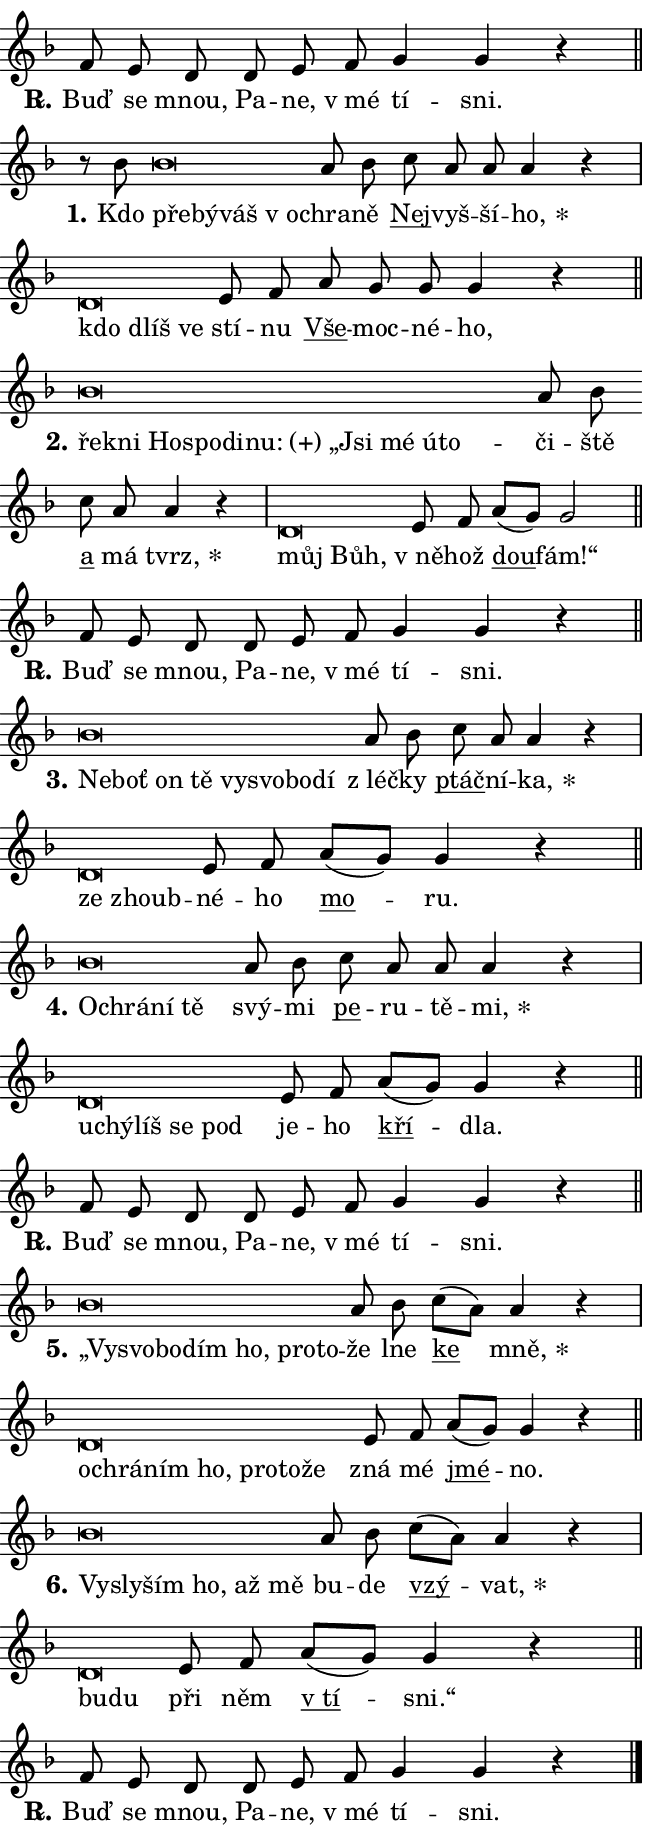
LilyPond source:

\version "2.24.0"
\header { tagline = "" }
\paper {
  indent = 0\cm
  top-margin = 0\cm
  right-margin = 0.13\cm % to fit lyric hyphens
  bottom-margin = 0\cm
  left-margin = 0\cm
  paper-width = 11\cm
  page-breaking = #ly:one-page-breaking
  system-system-spacing.basic-distance = #11
  score-system-spacing.basic-distance = #11
  ragged-last = ##f
}


%% Author: Thomas Morley
%% https://lists.gnu.org/archive/html/lilypond-user/2020-05/msg00002.html
#(define (line-position grob)
"Returns position of @var[grob} in current system:
   @code{'start}, if at first time-step
   @code{'end}, if at last time-step
   @code{'middle} otherwise
"
  (let* ((col (ly:item-get-column grob))
         (ln (ly:grob-object col 'left-neighbor))
         (rn (ly:grob-object col 'right-neighbor))
         (col-to-check-left (if (ly:grob? ln) ln col))
         (col-to-check-right (if (ly:grob? rn) rn col))
         (break-dir-left
           (and
             (ly:grob-property col-to-check-left 'non-musical #f)
             (ly:item-break-dir col-to-check-left)))
         (break-dir-right
           (and
             (ly:grob-property col-to-check-right 'non-musical #f)
             (ly:item-break-dir col-to-check-right))))
        (cond ((eqv? 1 break-dir-left) 'start)
              ((eqv? -1 break-dir-right) 'end)
              (else 'middle))))

#(define (tranparent-at-line-position vctor)
  (lambda (grob)
  "Relying on @code{line-position} select the relevant enry from @var{vctor}.
Used to determine transparency,"
    (case (line-position grob)
      ((end) (not (vector-ref vctor 0)))
      ((middle) (not (vector-ref vctor 1)))
      ((start) (not (vector-ref vctor 2))))))

noteHeadBreakVisibility =
#(define-music-function (break-visibility)(vector?)
"Makes @code{NoteHead}s transparent relying on @var{break-visibility}"
#{
  \override NoteHead.transparent =
    #(tranparent-at-line-position break-visibility)
#})

#(define delete-ledgers-for-transparent-note-heads
  (lambda (grob)
    "Reads whether a @code{NoteHead} is transparent.
If so this @code{NoteHead} is removed from @code{'note-heads} from
@var{grob}, which is supposed to be @code{LedgerLineSpanner}.
As a result ledgers are not printed for this @code{NoteHead}"
    (let* ((nhds-array (ly:grob-object grob 'note-heads))
           (nhds-list
             (if (ly:grob-array? nhds-array)
                 (ly:grob-array->list nhds-array)
                 '()))
           ;; Relies on the transparent-property being done before
           ;; Staff.LedgerLineSpanner.after-line-breaking is executed.
           ;; This is fragile ...
           (to-keep
             (remove
               (lambda (nhd)
                 (ly:grob-property nhd 'transparent #f))
               nhds-list)))
      ;; TODO find a better method to iterate over grob-arrays, similiar
      ;; to filter/remove etc for lists
      ;; For now rebuilt from scratch
      (set! (ly:grob-object grob 'note-heads)  '())
      (for-each
        (lambda (nhd)
          (ly:pointer-group-interface::add-grob grob 'note-heads nhd))
        to-keep))))

squashNotes = {
  \override NoteHead.X-extent = #'(-0.2 . 0.2)
  \override NoteHead.Y-extent = #'(-0.75 . 0)
  \override NoteHead.stencil =
    #(lambda (grob)
       (let ((pos (ly:grob-property grob 'staff-position)))
         (begin
           (if (< pos -7) (display "ERROR: Lower brevis then expected\n") (display ""))
           (if (<= pos -6) ly:text-interface::print ly:note-head::print))))
}
unSquashNotes = {
  \revert NoteHead.X-extent
  \revert NoteHead.Y-extent
  \revert NoteHead.stencil
}

hideNotes = \noteHeadBreakVisibility #begin-of-line-visible
unHideNotes = \noteHeadBreakVisibility #all-visible

% work-around for resetting accidentals
% https://lilypond.org/doc/v2.23/Documentation/notation/displaying-rhythms#unmetered-music
cadenzaMeasure = {
  \cadenzaOff
  \partial 1024 s1024
  \cadenzaOn
}

#(define-markup-command (accent layout props text) (markup?)
  "Underline accented syllable"
  (interpret-markup layout props
    #{\markup \override #'(offset . 4.3) \underline { #text }#}))

responsum = \markup \concat {
  "R" \hspace #-1.05 \path #0.1 #'((moveto 0 0.07) (lineto 0.9 0.8)) \hspace #0.05 "."
}

spaceSize = #0.6828661417322834 % exact space size for TeX Gyre Schola

\layout {
  \context {
    \Staff
    \remove "Time_signature_engraver"
    \override LedgerLineSpanner.after-line-breaking = #delete-ledgers-for-transparent-note-heads
  }
  \context {
    \Lyrics {
      \override LyricSpace.minimum-distance = \spaceSize
      \override LyricText.font-name = #"TeX Gyre Schola"
      \override LyricText.font-size = 1
      \override StanzaNumber.font-name = #"TeX Gyre Schola Bold"
      \override StanzaNumber.font-size = 1
    }
  }
  \context {
    \Score 
    \override NoteHead.text =
      #(lambda (grob) 
        (let ((pos (ly:grob-property grob 'staff-position)))
          #{\markup {
            \combine
              \halign #-0.55 \raise #(if (= pos -6) 0 0.5) \override #'(thickness . 2) \draw-line #'(3.2 . 0)
              \musicglyph "noteheads.sM1"
          }#}))
  }
}

% magnetic-lyrics.ily
%
%   written by
%     Jean Abou Samra <jean@abou-samra.fr>
%     Werner Lemberg <wl@gnu.org>
%
%   adapted by
%     Jiri Hon <jiri.hon@gmail.com>
%
% Version 2022-Apr-15

% https://www.mail-archive.com/lilypond-user@gnu.org/msg149350.html

#(define (Left_hyphen_pointer_engraver context)
   "Collect syllable-hyphen-syllable occurrences in lyrics and store
them in properties.  This engraver only looks to the left.  For
example, if the lyrics input is @code{foo -- bar}, it does the
following.

@itemize @bullet
@item
Set the @code{text} property of the @code{LyricHyphen} grob between
@q{foo} and @q{bar} to @code{foo}.

@item
Set the @code{left-hyphen} property of the @code{LyricText} grob with
text @q{foo} to the @code{LyricHyphen} grob between @q{foo} and
@q{bar}.
@end itemize

Use this auxiliary engraver in combination with the
@code{lyric-@/text::@/apply-@/magnetic-@/offset!} hook."
   (let ((hyphen #f)
         (text #f))
     (make-engraver
      (acknowledgers
       ((lyric-syllable-interface engraver grob source-engraver)
        (set! text grob)))
      (end-acknowledgers
       ((lyric-hyphen-interface engraver grob source-engraver)
        ;(when (not (grob::has-interface grob 'lyric-space-interface))
          (set! hyphen grob)));)
      ((stop-translation-timestep engraver)
       (when (and text hyphen)
         (ly:grob-set-object! text 'left-hyphen hyphen))
       (set! text #f)
       (set! hyphen #f)))))

#(define (lyric-text::apply-magnetic-offset! grob)
   "If the space between two syllables is less than the value in
property @code{LyricText@/.details@/.squash-threshold}, move the right
syllable to the left so that it gets concatenated with the left
syllable.

Use this function as a hook for
@code{LyricText@/.after-@/line-@/breaking} if the
@code{Left_@/hyphen_@/pointer_@/engraver} is active."
   (let ((hyphen (ly:grob-object grob 'left-hyphen #f)))
     (when hyphen
       (let ((left-text (ly:spanner-bound hyphen LEFT)))
         (when (grob::has-interface left-text 'lyric-syllable-interface)
           (let* ((common (ly:grob-common-refpoint grob left-text X))
                  (this-x-ext (ly:grob-extent grob common X))
                  (left-x-ext
                   (begin
                     ;; Trigger magnetism for left-text.
                     (ly:grob-property left-text 'after-line-breaking)
                     (ly:grob-extent left-text common X)))
                  ;; `delta` is the gap width between two syllables.
                  (delta (- (interval-start this-x-ext)
                            (interval-end left-x-ext)))
                  (details (ly:grob-property grob 'details))
                  (threshold (assoc-get 'squash-threshold details 0.2)))
             (when (< delta threshold)
               (let* (;; We have to manipulate the input text so that
                      ;; ligatures crossing syllable boundaries are not
                      ;; disabled.  For languages based on the Latin
                      ;; script this is essentially a beautification.
                      ;; However, for non-Western scripts it can be a
                      ;; necessity.
                      (lt (ly:grob-property left-text 'text))
                      (rt (ly:grob-property grob 'text))
                      (is-space (grob::has-interface hyphen 'lyric-space-interface))
                      (space (if is-space " " ""))
                      (extra-delta (if is-space spaceSize 0))
                      ;; Append new syllable.
                      (ltrt-space (if (and (string? lt) (string? rt))
                                (string-append lt space rt)
                                (make-concat-markup (list lt space rt))))
                      ;; Right-align `ltrt` to the right side.
                      (ltrt-space-markup (grob-interpret-markup
                               grob
                               (make-translate-markup
                                (cons (interval-length this-x-ext) 0)
                                (make-right-align-markup ltrt-space)))))
                 (begin
                   ;; Don't print `left-text`.
                   (ly:grob-set-property! left-text 'stencil #f)
                   ;; Set text and stencil (which holds all collected
                   ;; syllables so far) and shift it to the left.
                   (ly:grob-set-property! grob 'text ltrt-space)
                   (ly:grob-set-property! grob 'stencil ltrt-space-markup)
                   (ly:grob-translate-axis! grob (- (- delta extra-delta)) X))))))))))


#(define (lyric-hyphen::displace-bounds-first grob)
   ;; Make very sure this callback isn't triggered too early.
   (let ((left (ly:spanner-bound grob LEFT))
         (right (ly:spanner-bound grob RIGHT)))
     (ly:grob-property left 'after-line-breaking)
     (ly:grob-property right 'after-line-breaking)
     (ly:lyric-hyphen::print grob)))

squashThreshold = #0.4

\layout {
  \context {
    \Lyrics
    \consists #Left_hyphen_pointer_engraver
    \override LyricText.after-line-breaking =
      #lyric-text::apply-magnetic-offset!
    \override LyricHyphen.stencil = #lyric-hyphen::displace-bounds-first
    \override LyricText.details.squash-threshold = \squashThreshold
    \override LyricHyphen.minimum-distance = 0
    \override LyricHyphen.minimum-length = \squashThreshold
  }
}

squashText = \override LyricText.details.squash-threshold = 9999
unSquashText = \override LyricText.details.squash-threshold = \squashThreshold

leftText = \override LyricText.self-alignment-X = #LEFT
unLeftText = \revert LyricText.self-alignment-X

starOffset = #(lambda (grob) 
                (let ((x_offset (ly:self-alignment-interface::aligned-on-x-parent grob)))
                  (if (= x_offset 0) 0 (+ x_offset 1.2))))

star = #(define-music-function (syllable)(string?)
"Append star separator at the end of a syllable"
#{
  \once \override LyricText.X-offset = #starOffset
  \lyricmode { \markup {
    #syllable
    \override #'((font-name . "TeX Gyre Schola Bold")) \hspace #0.2 \lower #0.65 \larger "*"
  } }
#})

starAccent = #(define-music-function (syllable)(string?)
"Append star separator at the end of a syllable and make accent"
#{
  \once \override LyricText.X-offset = #starOffset
  \lyricmode { \markup {
    \accent #syllable
    \override #'((font-name . "TeX Gyre Schola Bold")) \hspace #0.2 \lower #0.65 \larger "*"
  } }
#})

breath = #(define-music-function (syllable)(string?)
"Append breathing indicator at the end of a syllable"
#{
  \lyricmode { \markup { #syllable "+" } }
#})

optionalBreath = #(define-music-function (syllable)(string?)
"Append optional breathing indicator at the end of a syllable"
#{
  \lyricmode { \markup { #syllable "(+)" } }
#})


\score {
    <<
        \new Voice = "melody" { \cadenzaOn \key f \major \relative { f'8 e d \bar "" d e f \bar "" g4 g r \cadenzaMeasure \bar "||" \break } }
        \new Lyrics \lyricsto "melody" { \lyricmode { \set stanza = \responsum
Buď se mnou, Pa -- ne, "v mé" tí -- sni. } }
    >>
    \layout {}
}

\score {
    <<
        \new Voice = "melody" { \cadenzaOn \key f \major \relative { r8 bes'8 \squashNotes bes\breve*1/16 \hideNotes \breve*1/16 \bar "" \breve*1/16 \breve*1/16 \bar "" \unHideNotes \unSquashNotes a8 bes \bar "" c a a a4 r \cadenzaMeasure \bar "|" \squashNotes d,\breve*1/16 \hideNotes \breve*1/16 \breve*1/16 \bar "" \unHideNotes \unSquashNotes e8 f \bar "" a g g g4 r \cadenzaMeasure \bar "||" \break } }
        \new Lyrics \lyricsto "melody" { \lyricmode { \set stanza = "1."
Kdo \leftText pře -- \squashText bý -- váš "v o" -- \unLeftText \unSquashText chra -- ně \markup \accent Nej -- vyš -- ší -- \star ho, \leftText kdo \squashText dlíš ve \unLeftText \unSquashText stí -- nu \markup \accent Vše -- moc -- né -- ho, } }
    >>
    \layout {}
}

\score {
    <<
        \new Voice = "melody" { \cadenzaOn \key f \major \relative { \squashNotes bes'\breve*1/16 \hideNotes \breve*1/16 \bar "" \breve*1/16 \bar "" \breve*1/16 \bar "" \breve*1/16 \bar "" \breve*1/16 \bar "" \breve*1/16 \bar "" \breve*1/16 \bar "" \breve*1/16 \breve*1/16 \bar "" \unHideNotes \unSquashNotes a8 bes \bar "" c a a4 r \cadenzaMeasure \bar "|" \squashNotes d,\breve*1/16 \hideNotes \breve*1/16 \bar "" \unHideNotes \unSquashNotes e8 f \bar "" a[( g)] g2 \cadenzaMeasure \bar "||" \break } }
        \new Lyrics \lyricsto "melody" { \lyricmode { \set stanza = "2."
\leftText řek -- \squashText ni Ho -- spo -- di -- \optionalBreath nu: „Jsi mé ú -- to -- \unLeftText \unSquashText či -- ště \markup \accent a má \star tvrz, \leftText můj \squashText Bůh, \unLeftText \unSquashText "v ně" -- hož \markup \accent dou -- fám!“ } }
    >>
    \layout {}
}

\score {
    <<
        \new Voice = "melody" { \cadenzaOn \key f \major \relative { f'8 e d \bar "" d e f \bar "" g4 g r \cadenzaMeasure \bar "||" \break } }
        \new Lyrics \lyricsto "melody" { \lyricmode { \set stanza = \responsum
Buď se mnou, Pa -- ne, "v mé" tí -- sni. } }
    >>
    \layout {}
}

\score {
    <<
        \new Voice = "melody" { \cadenzaOn \key f \major \relative { \squashNotes bes'\breve*1/16 \hideNotes \breve*1/16 \bar "" \breve*1/16 \bar "" \breve*1/16 \bar "" \breve*1/16 \bar "" \breve*1/16 \bar "" \breve*1/16 \breve*1/16 \bar "" \unHideNotes \unSquashNotes a8 bes \bar "" c a a4 r \cadenzaMeasure \bar "|" \squashNotes d,\breve*1/16 \hideNotes \breve*1/16 \bar "" \unHideNotes \unSquashNotes e8 f \bar "" a[( g)] g4 r \cadenzaMeasure \bar "||" \break } }
        \new Lyrics \lyricsto "melody" { \lyricmode { \set stanza = "3."
\leftText Ne -- \squashText boť on tě vy -- svo -- bo -- dí \unLeftText \unSquashText "z léč" -- ky \markup \accent ptáč -- ní -- \star ka, \leftText ze \squashText zhoub -- \unLeftText \unSquashText né -- ho \markup \accent mo -- ru. } }
    >>
    \layout {}
}

\score {
    <<
        \new Voice = "melody" { \cadenzaOn \key f \major \relative { \squashNotes bes'\breve*1/16 \hideNotes \breve*1/16 \bar "" \breve*1/16 \breve*1/16 \bar "" \unHideNotes \unSquashNotes a8 bes \bar "" c a a a4 r \cadenzaMeasure \bar "|" \squashNotes d,\breve*1/16 \hideNotes \breve*1/16 \bar "" \breve*1/16 \bar "" \breve*1/16 \breve*1/16 \bar "" \unHideNotes \unSquashNotes e8 f \bar "" a[( g)] g4 r \cadenzaMeasure \bar "||" \break } }
        \new Lyrics \lyricsto "melody" { \lyricmode { \set stanza = "4."
\leftText O -- \squashText chrá -- ní tě \unLeftText \unSquashText svý -- mi \markup \accent pe -- ru -- tě -- \star mi, \leftText u -- \squashText chý -- líš se pod \unLeftText \unSquashText je -- ho \markup \accent kří -- dla. } }
    >>
    \layout {}
}

\score {
    <<
        \new Voice = "melody" { \cadenzaOn \key f \major \relative { f'8 e d \bar "" d e f \bar "" g4 g r \cadenzaMeasure \bar "||" \break } }
        \new Lyrics \lyricsto "melody" { \lyricmode { \set stanza = \responsum
Buď se mnou, Pa -- ne, "v mé" tí -- sni. } }
    >>
    \layout {}
}

\score {
    <<
        \new Voice = "melody" { \cadenzaOn \key f \major \relative { \squashNotes bes'\breve*1/16 \hideNotes \breve*1/16 \bar "" \breve*1/16 \bar "" \breve*1/16 \bar "" \breve*1/16 \bar "" \breve*1/16 \breve*1/16 \bar "" \unHideNotes \unSquashNotes a8 bes \bar "" c[( a)] a4 r \cadenzaMeasure \bar "|" \squashNotes d,\breve*1/16 \hideNotes \breve*1/16 \bar "" \breve*1/16 \bar "" \breve*1/16 \bar "" \breve*1/16 \bar "" \breve*1/16 \breve*1/16 \bar "" \unHideNotes \unSquashNotes e8 f \bar "" a[( g)] g4 r \cadenzaMeasure \bar "||" \break } }
        \new Lyrics \lyricsto "melody" { \lyricmode { \set stanza = "5."
\leftText „Vy -- \squashText svo -- bo -- dím ho, pro -- to -- \unLeftText \unSquashText že lne \markup \accent ke \star mně, \leftText o -- \squashText chrá -- ním ho, pro -- to -- že \unLeftText \unSquashText zná mé \markup \accent jmé -- no. } }
    >>
    \layout {}
}

\score {
    <<
        \new Voice = "melody" { \cadenzaOn \key f \major \relative { \squashNotes bes'\breve*1/16 \hideNotes \breve*1/16 \bar "" \breve*1/16 \bar "" \breve*1/16 \bar "" \breve*1/16 \breve*1/16 \bar "" \unHideNotes \unSquashNotes a8 bes \bar "" c[( a)] a4 r \cadenzaMeasure \bar "|" \squashNotes d,\breve*1/16 \hideNotes \breve*1/16 \bar "" \unHideNotes \unSquashNotes e8 f \bar "" a[( g)] g4 r \cadenzaMeasure \bar "||" \break } }
        \new Lyrics \lyricsto "melody" { \lyricmode { \set stanza = "6."
\leftText Vy -- \squashText sly -- ším ho, až mě \unLeftText \unSquashText bu -- de \markup \accent vzý -- \star vat, \leftText bu -- \squashText du \unLeftText \unSquashText při něm \markup \accent "v tí" -- sni.“ } }
    >>
    \layout {}
}

\score {
    <<
        \new Voice = "melody" { \cadenzaOn \key f \major \relative { f'8 e d \bar "" d e f \bar "" g4 g r \cadenzaMeasure \bar "||" \break } \bar "|." }
        \new Lyrics \lyricsto "melody" { \lyricmode { \set stanza = \responsum
Buď se mnou, Pa -- ne, "v mé" tí -- sni. } }
    >>
    \layout {}
}
